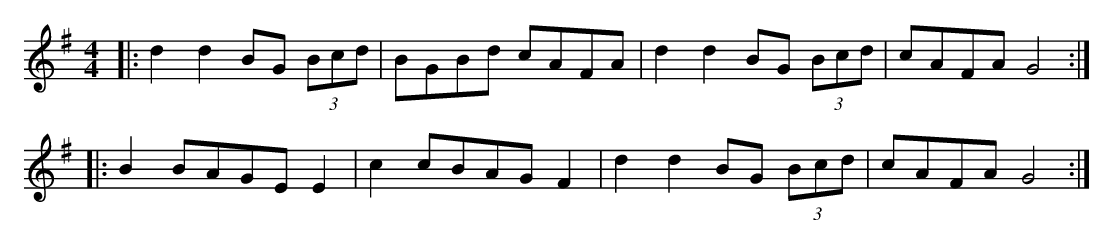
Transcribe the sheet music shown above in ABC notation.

X:1
M:4/4
K:G
|:d2d2 BG (3Bcd|BGBd cAFA|d2d2 BG (3Bcd|cAFA G4:|
|:B2 BAGE E2|c2 cBAG F2|d2d2 BG (3Bcd|cAFA G4:|
